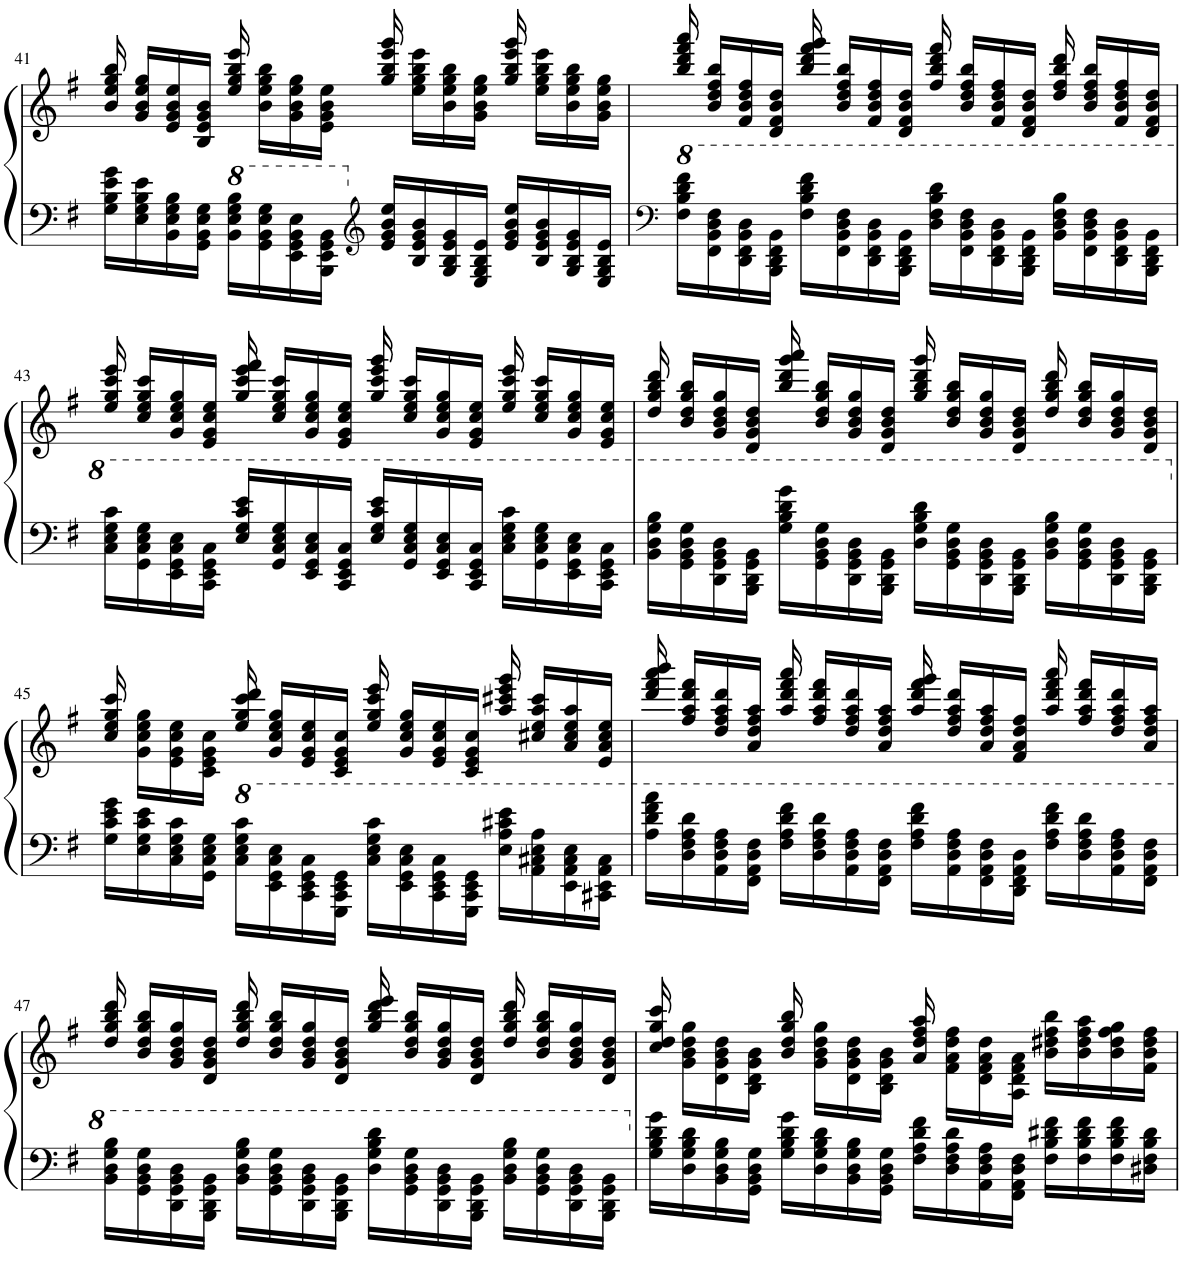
**kern	**kern
*part1	*part1
*staff2	*staff1
*I"Piano	*
*I'Pno.	*
!!LO:PB:g=z
*clefF4	*clefG2
*k[f#]	*k[f#]
*M4/4	*M4/4
=41	=41
16G\ 16B\ 16e\ 16g\LL	16b/ 16ee/ 16gg/ 16bb/
16E\ 16G\ 16B\ 16e\	16g/ 16b/ 16ee/ 16gg/LL
16BB\ 16E\ 16G\ 16B\	16e/ 16g/ 16b/ 16ee/
16GG\ 16BB\ 16E\ 16G\JJ	16B/ 16e/ 16g/ 16b/JJ
*8va	*
16B\ 16e\ 16g\ 16b\LL	16ee/ 16gg/ 16bb/ 16eee/
16G\ 16B\ 16e\ 16g\	16b\ 16ee\ 16gg\ 16bb\LL
16E\ 16G\ 16B\ 16e\	16g\ 16b\ 16ee\ 16gg\
16BB\ 16E\ 16G\ 16B\JJ	16e\ 16g\ 16b\ 16ee\JJ
*clefG2	*
*X8va	*
16e/ 16g/ 16b/ 16ee/LL	16gg/ 16bb/ 16eee/ 16ggg/
16B/ 16e/ 16g/ 16b/	16ee\ 16gg\ 16bb\ 16eee\LL
16G/ 16B/ 16e/ 16g/	16b\ 16ee\ 16gg\ 16bb\
16E/ 16G/ 16B/ 16e/JJ	16g\ 16b\ 16ee\ 16gg\JJ
16e/ 16g/ 16b/ 16ee/LL	16gg/ 16bb/ 16eee/ 16ggg/
16B/ 16e/ 16g/ 16b/	16ee\ 16gg\ 16bb\ 16eee\LL
16G/ 16B/ 16e/ 16g/	16b\ 16ee\ 16gg\ 16bb\
16E/ 16G/ 16B/ 16e/JJ	16g\ 16b\ 16ee\ 16gg\JJ
=42	=42
*clefF4	*
*8va	*
16f#\ 16b\ 16dd\ 16ff#\LL	16bb/ 16ddd/ 16fff#/ 16aaa/
16F#\ 16B\ 16d\ 16f#\	16b/ 16dd/ 16ff#/ 16bb/LL
16D\ 16F#\ 16B\ 16d\	16f#/ 16b/ 16dd/ 16ff#/
16BB\ 16D\ 16F#\ 16B\JJ	16d/ 16f#/ 16b/ 16dd/JJ
16f#\ 16b\ 16dd\ 16ff#\LL	16bb/ 16ddd/ 16fff#/ 16ggg/
16F#\ 16B\ 16d\ 16f#\	16b/ 16dd/ 16ff#/ 16bb/LL
16D\ 16F#\ 16B\ 16d\	16f#/ 16b/ 16dd/ 16ff#/
16BB\ 16D\ 16F#\ 16B\JJ	16d/ 16f#/ 16b/ 16dd/JJ
16d\ 16f#\ 16b\ 16dd\LL	16ff#/ 16bb/ 16ddd/ 16fff#/
16F#\ 16B\ 16d\ 16f#\	16b/ 16dd/ 16ff#/ 16bb/LL
16D\ 16F#\ 16B\ 16d\	16f#/ 16b/ 16dd/ 16ff#/
16BB\ 16D\ 16F#\ 16B\JJ	16d/ 16f#/ 16b/ 16dd/JJ
16B\ 16d\ 16f#\ 16b\LL	16dd/ 16ff#/ 16bb/ 16ddd/
16F#\ 16B\ 16d\ 16f#\	16b/ 16dd/ 16ff#/ 16bb/LL
16D\ 16F#\ 16B\ 16d\	16f#/ 16b/ 16dd/ 16ff#/
16BB\ 16D\ 16F#\ 16B\JJ	16d/ 16f#/ 16b/ 16dd/JJ
!!LO:LB:g=z
=43	=43
16c\ 16e\ 16g\ 16cc\LL	16ee/ 16gg/ 16ccc/ 16eee/
16G\ 16c\ 16e\ 16g\	16cc/ 16ee/ 16gg/ 16ccc/LL
16E\ 16G\ 16c\ 16e\	16g/ 16cc/ 16ee/ 16gg/
16C\ 16E\ 16G\ 16c\JJ	16e/ 16g/ 16cc/ 16ee/JJ
16e/ 16g/ 16cc/ 16ee/LL	16gg/ 16ccc/ 16eee/ 16fff#/
16G/ 16c/ 16e/ 16g/	16cc/ 16ee/ 16gg/ 16ccc/LL
16E/ 16G/ 16c/ 16e/	16g/ 16cc/ 16ee/ 16gg/
16C/ 16E/ 16G/ 16c/JJ	16e/ 16g/ 16cc/ 16ee/JJ
16e/ 16g/ 16cc/ 16ee/LL	16gg/ 16ccc/ 16eee/ 16ggg/
16G/ 16c/ 16e/ 16g/	16cc/ 16ee/ 16gg/ 16ccc/LL
16E/ 16G/ 16c/ 16e/	16g/ 16cc/ 16ee/ 16gg/
16C/ 16E/ 16G/ 16c/JJ	16e/ 16g/ 16cc/ 16ee/JJ
16c\ 16e\ 16g\ 16cc\LL	16ee/ 16gg/ 16ccc/ 16eee/
16G\ 16c\ 16e\ 16g\	16cc/ 16ee/ 16gg/ 16ccc/LL
16E\ 16G\ 16c\ 16e\	16g/ 16cc/ 16ee/ 16gg/
16C\ 16E\ 16G\ 16c\JJ	16e/ 16g/ 16cc/ 16ee/JJ
=44	=44
16B\ 16d\ 16g\ 16b\LL	16dd/ 16gg/ 16bb/ 16ddd/
16G\ 16B\ 16d\ 16g\	16b/ 16dd/ 16gg/ 16bb/LL
16D\ 16G\ 16B\ 16d\	16g/ 16b/ 16dd/ 16gg/
16BB\ 16D\ 16G\ 16B\JJ	16d/ 16g/ 16b/ 16dd/JJ
16g\ 16b\ 16dd\ 16gg\LL	16bb/ 16ddd/ 16ggg/ 16aaa/
16G\ 16B\ 16d\ 16g\	16b/ 16dd/ 16gg/ 16bb/LL
16D\ 16G\ 16B\ 16d\	16g/ 16b/ 16dd/ 16gg/
16BB\ 16D\ 16G\ 16B\JJ	16d/ 16g/ 16b/ 16dd/JJ
16d\ 16g\ 16b\ 16dd\LL	16gg/ 16bb/ 16ddd/ 16ggg/
16G\ 16B\ 16d\ 16g\	16b/ 16dd/ 16gg/ 16bb/LL
16D\ 16G\ 16B\ 16d\	16g/ 16b/ 16dd/ 16gg/
16BB\ 16D\ 16G\ 16B\JJ	16d/ 16g/ 16b/ 16dd/JJ
16B\ 16d\ 16g\ 16b\LL	16dd/ 16gg/ 16bb/ 16ddd/
16G\ 16B\ 16d\ 16g\	16b/ 16dd/ 16gg/ 16bb/LL
16D\ 16G\ 16B\ 16d\	16g/ 16b/ 16dd/ 16gg/
16BB\ 16D\ 16G\ 16B\JJ	16d/ 16g/ 16b/ 16dd/JJ
!!LO:LB:g=z
=45	=45
*X8va	*
16G\ 16c\ 16e\ 16g\LL	16cc/ 16ee/ 16gg/ 16ccc/
16E\ 16G\ 16c\ 16e\	16g\ 16cc\ 16ee\ 16gg\LL
16C\ 16E\ 16G\ 16c\	16e\ 16g\ 16cc\ 16ee\
16GG\ 16C\ 16E\ 16G\JJ	16c\ 16e\ 16g\ 16cc\JJ
*8va	*
16c\ 16e\ 16g\ 16cc\LL	16ee/ 16gg/ 16ccc/ 16ddd/
16E\ 16G\ 16c\ 16e\	16g/ 16cc/ 16ee/ 16gg/LL
16C\ 16E\ 16G\ 16c\	16e/ 16g/ 16cc/ 16ee/
16GG\ 16C\ 16E\ 16G\JJ	16c/ 16e/ 16g/ 16cc/JJ
16c\ 16e\ 16g\ 16cc\LL	16ee/ 16gg/ 16ccc/ 16eee/
16E\ 16G\ 16c\ 16e\	16g/ 16cc/ 16ee/ 16gg/LL
16C\ 16E\ 16G\ 16c\	16e/ 16g/ 16cc/ 16ee/
16GG\ 16C\ 16E\ 16G\JJ	16c/ 16e/ 16g/ 16cc/JJ
16e\ 16a\ 16cc#X\ 16ee\LL	16aa/ 16ccc#X/ 16eee/ 16ggg/
16A\ 16c#X\ 16e\ 16a\	16cc#X/ 16ee/ 16aa/ 16ccc#/LL
16E\ 16A\ 16c#\ 16e\	16a/ 16cc#/ 16ee/ 16aa/
16C#X\ 16E\ 16A\ 16c#\JJ	16e/ 16a/ 16cc#/ 16ee/JJ
=46	=46
16a\ 16dd\ 16ff#\ 16aa\LL	16ddd/ 16fff#/ 16aaa/ 16bbb/
16d\ 16f#\ 16a\ 16dd\	16ff#/ 16aa/ 16ddd/ 16fff#/LL
16A\ 16d\ 16f#\ 16a\	16dd/ 16ff#/ 16aa/ 16ddd/
16F#\ 16A\ 16d\ 16f#\JJ	16a/ 16dd/ 16ff#/ 16aa/JJ
16f#\ 16a\ 16dd\ 16ff#\LL	16aa/ 16ddd/ 16fff#/ 16aaa/
16d\ 16f#\ 16a\ 16dd\	16ff#/ 16aa/ 16ddd/ 16fff#/LL
16A\ 16d\ 16f#\ 16a\	16dd/ 16ff#/ 16aa/ 16ddd/
16F#\ 16A\ 16d\ 16f#\JJ	16a/ 16dd/ 16ff#/ 16aa/JJ
16f#\ 16a\ 16dd\ 16ff#\LL	16aa/ 16ddd/ 16fff#/ 16ggg/
16A\ 16d\ 16f#\ 16a\	16dd/ 16ff#/ 16aa/ 16ddd/LL
16F#\ 16A\ 16d\ 16f#\	16a/ 16dd/ 16ff#/ 16aa/
16D\ 16F#\ 16A\ 16d\JJ	16f#/ 16a/ 16dd/ 16ff#/JJ
16f#\ 16a\ 16dd\ 16ff#\LL	16aa/ 16ddd/ 16fff#/ 16aaa/
16d\ 16f#\ 16a\ 16dd\	16ff#/ 16aa/ 16ddd/ 16fff#/LL
16A\ 16d\ 16f#\ 16a\	16dd/ 16ff#/ 16aa/ 16ddd/
16F#\ 16A\ 16d\ 16f#\JJ	16a/ 16dd/ 16ff#/ 16aa/JJ
!!LO:LB:g=z
=47	=47
16B\ 16d\ 16g\ 16b\LL	16dd/ 16gg/ 16bb/ 16ddd/
16G\ 16B\ 16d\ 16g\	16b/ 16dd/ 16gg/ 16bb/LL
16D\ 16G\ 16B\ 16d\	16g/ 16b/ 16dd/ 16gg/
16BB\ 16D\ 16G\ 16B\JJ	16d/ 16g/ 16b/ 16dd/JJ
16B\ 16d\ 16g\ 16b\LL	16dd/ 16gg/ 16bb/ 16ddd/
16G\ 16B\ 16d\ 16g\	16b/ 16dd/ 16gg/ 16bb/LL
16D\ 16G\ 16B\ 16d\	16g/ 16b/ 16dd/ 16gg/
16BB\ 16D\ 16G\ 16B\JJ	16d/ 16g/ 16b/ 16dd/JJ
16d\ 16g\ 16b\ 16dd\LL	16gg/ 16bb/ 16ddd/ 16eee/
16G\ 16B\ 16d\ 16g\	16b/ 16dd/ 16gg/ 16bb/LL
16D\ 16G\ 16B\ 16d\	16g/ 16b/ 16dd/ 16gg/
16BB\ 16D\ 16G\ 16B\JJ	16d/ 16g/ 16b/ 16dd/JJ
16B\ 16d\ 16g\ 16b\LL	16dd/ 16gg/ 16bb/ 16ddd/
16G\ 16B\ 16d\ 16g\	16b/ 16dd/ 16gg/ 16bb/LL
16D\ 16G\ 16B\ 16d\	16g/ 16b/ 16dd/ 16gg/
16BB\ 16D\ 16G\ 16B\JJ	16d/ 16g/ 16b/ 16dd/JJ
=48	=48
*X8va	*
16G\ 16B\ 16d\ 16g\LL	16cc/ 16dd/ 16gg/ 16ccc/
16D\ 16G\ 16B\ 16d\	16g\ 16b\ 16dd\ 16gg\LL
16BB\ 16D\ 16G\ 16B\	16d\ 16g\ 16b\ 16dd\
16GG\ 16BB\ 16D\ 16G\JJ	16B\ 16d\ 16g\ 16b\JJ
16G\ 16B\ 16d\ 16g\LL	16b/ 16dd/ 16gg/ 16bb/
16D\ 16G\ 16B\ 16d\	16g\ 16b\ 16dd\ 16gg\LL
16BB\ 16D\ 16G\ 16B\	16d\ 16g\ 16b\ 16dd\
16GG\ 16BB\ 16D\ 16G\JJ	16B\ 16d\ 16g\ 16b\JJ
16F#\ 16A\ 16d\ 16f#\LL	16a/ 16dd/ 16ff#/ 16aa/
16D\ 16F#\ 16A\ 16d\	16f#\ 16a\ 16dd\ 16ff#\LL
16AA\ 16D\ 16F#\ 16A\	16d\ 16f#\ 16a\ 16dd\
16FF#\ 16AA\ 16D\ 16F#\JJ	16A\ 16d\ 16f#\ 16a\JJ
16F#\ 16B\ 16d#X\ 16f#\LL	16b\ 16dd#X\ 16ff#\ 16bb\LL
16F#\ 16B\ 16d#\ 16f#\	16b\ 16dd#\ 16ff#\ 16aa\
16F#\ 16B\ 16d#\ 16f#\	16b\ 16dd#\ 16ff#\ 16gg\
16D#X\ 16F#\ 16B\ 16d#\JJ	16f#\ 16b\ 16dd#\ 16ff#\JJ
=	=
*-	*-
